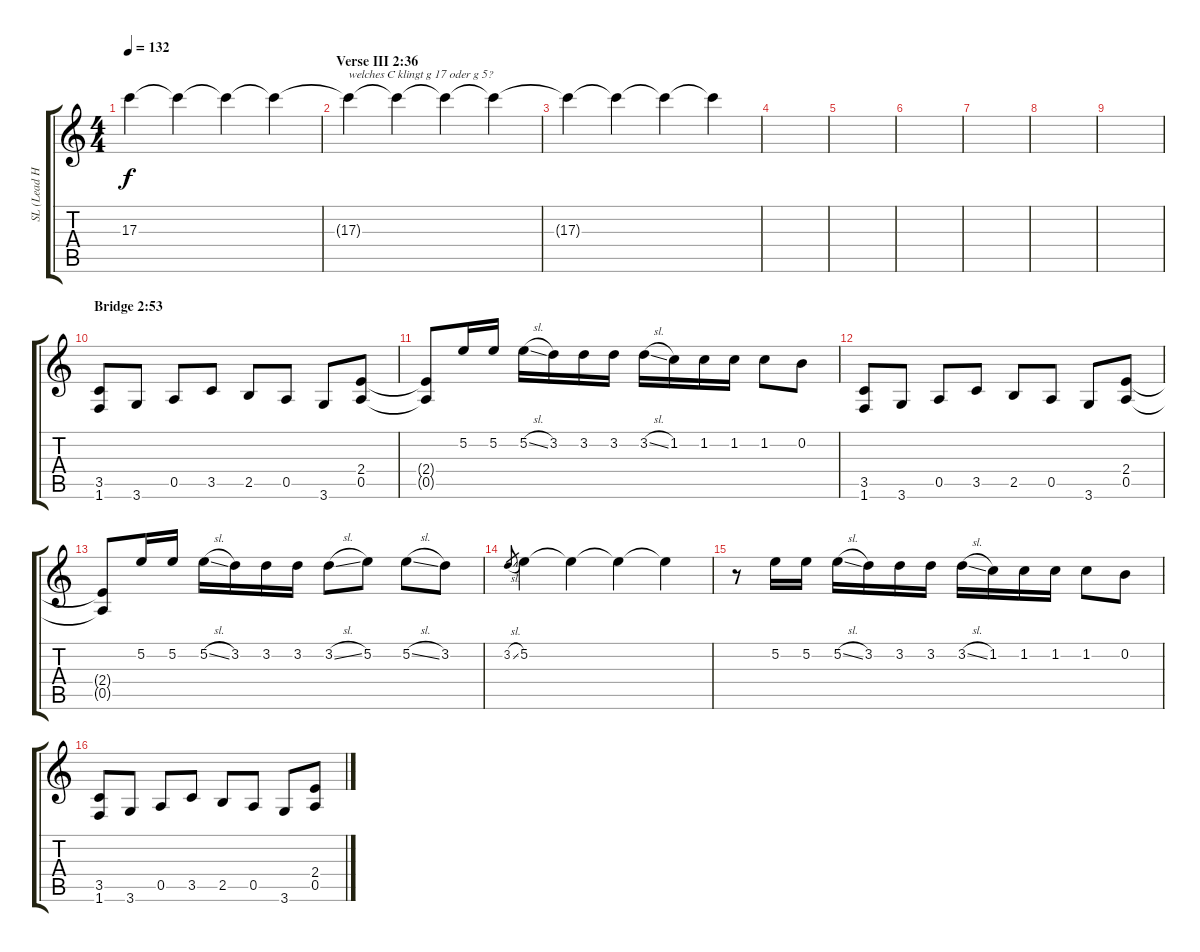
\track ("SL (Lead Harmony)" "SL (Lead H") {instrument distortionguitar}
\staff {score tabs}
\tuning (E4 B3 G3 D3 A2 E2) {hide}
\ts (4 4)
\tempo 132
\clef g2
\ks c
17.3{t}.4{dy f} 17.3{t}.4 17.3{t}.4 17.3{t}.4 |
\section ("" "Verse III 2:36")
17.3{t}.4{txt "welches C klingt g 17 oder g 5?"} 17.3{t}.4 17.3{t}.4 17.3{t}.4 |
17.3{t}.4 17.3{t}.4 17.3{t}.4 17.3{t}.4 |
|
|
|
|
|
|
\section ("" "Bridge 2:53")
(3.5 1.6).8 3.6.8 0.5.8 3.5.8 2.5.8 0.5.8 3.6.8 (2.4 0.5).8 |
(2.4{t} 0.5{t}).8 5.2.16 5.2.16 5.2{sl}.16 3.2.16 3.2.16 3.2.16 3.2{sl}.16 1.2.16 1.2.16 1.2.16 1.2.8 0.2.8 |
(3.5 1.6).8 3.6.8 0.5.8 3.5.8 2.5.8 0.5.8 3.6.8 (2.4 0.5).8 |
(2.4{t} 0.5{t}).8 5.2.16 5.2.16 5.2{sl}.16 3.2.16 3.2.16 3.2.16 3.2{sl}.8 5.2.8 5.2{sl}.8 3.2.8 |
3.2{sl}.8{gr} 5.2.4 5.2{t}.4 5.2{t}.4 5.2{t}.4 |
r.8 5.2.16 5.2.16 5.2{sl}.16 3.2.16 3.2.16 3.2.16 3.2{sl}.16 1.2.16 1.2.16 1.2.16 1.2.8 0.2.8 |
(3.5 1.6).8 3.6.8 0.5.8 3.5.8 2.5.8 0.5.8 3.6.8 (2.4 0.5).8
